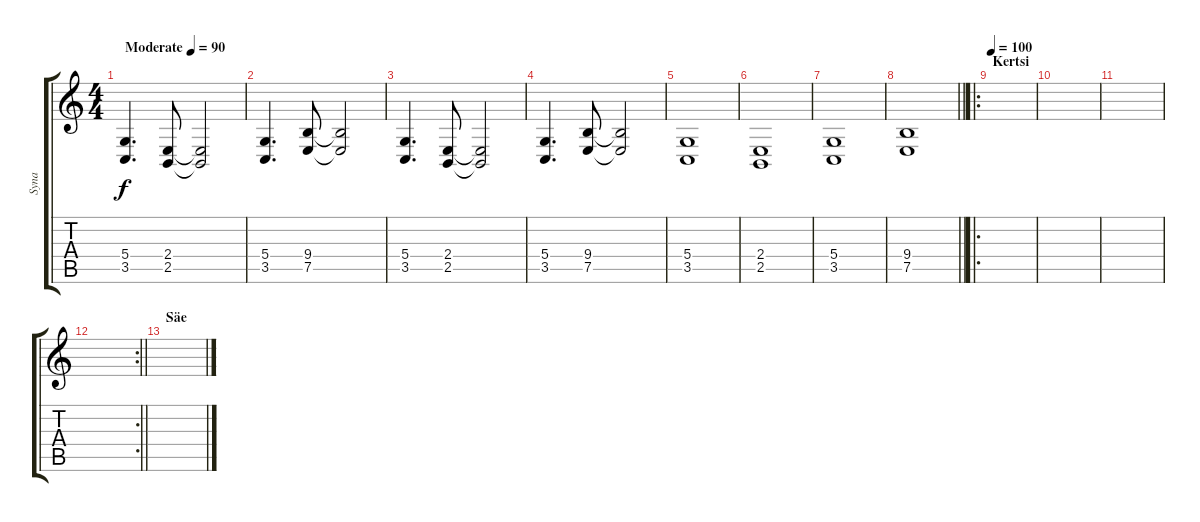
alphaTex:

\track ("Syna" "Syna") {instrument pad4choir}
\staff {score tabs}
\tuning (E4 B3 G3 D3 A2 E2) {hide}
\ts (4 4)
\tempo (90 "Moderate")
\clef g2
\ks c
(5.4 3.5).4{d dy f instrument pad4choir} (2.4 2.5).8 (2.4{t} 2.5{t}).2 |
(5.4 3.5).4{d} (9.4 7.5).8 (9.4{t} 7.5{t}).2 |
(5.4 3.5).4{d} (2.4 2.5).8 (2.4{t} 2.5{t}).2 |
(5.4 3.5).4{d} (9.4 7.5).8 (9.4{t} 7.5{t}).2 |
(5.4 3.5).1 |
(2.4 2.5).1 |
(5.4 3.5).1 |
\barLineRight lightlight
(9.4 7.5).1 |
\ro
\section ("" "Kertsi")
\tempo 100
|
|
|
\rc 2
\barLineRight lightlight
|
\section ("" "Säe")
